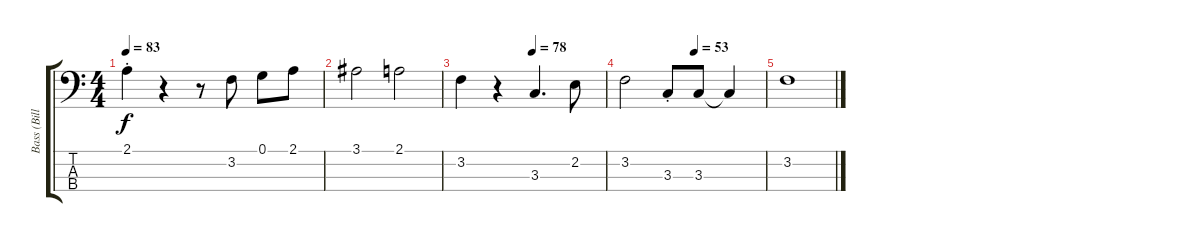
\track ("Bass (Bill)" "Bass (Bill") {instrument electricbassfinger}
\staff {score tabs}
\tuning (G2 D2 A1 E1) {hide}
\ts (4 4)
\tempo 83
\clef f4
\ks c
2.1{st}.4{dy f} r.4 r.8 3.2.8 0.1.8 2.1.8 |
3.1.2 2.1.2 |
\tempo (78 0.5)
3.2.4 r.4 3.3.4{d} 2.2.8 |
\tempo (53 0.5)
3.2.2 3.3{st}.8 3.3.8 3.3{t}.4 |
3.2.1
